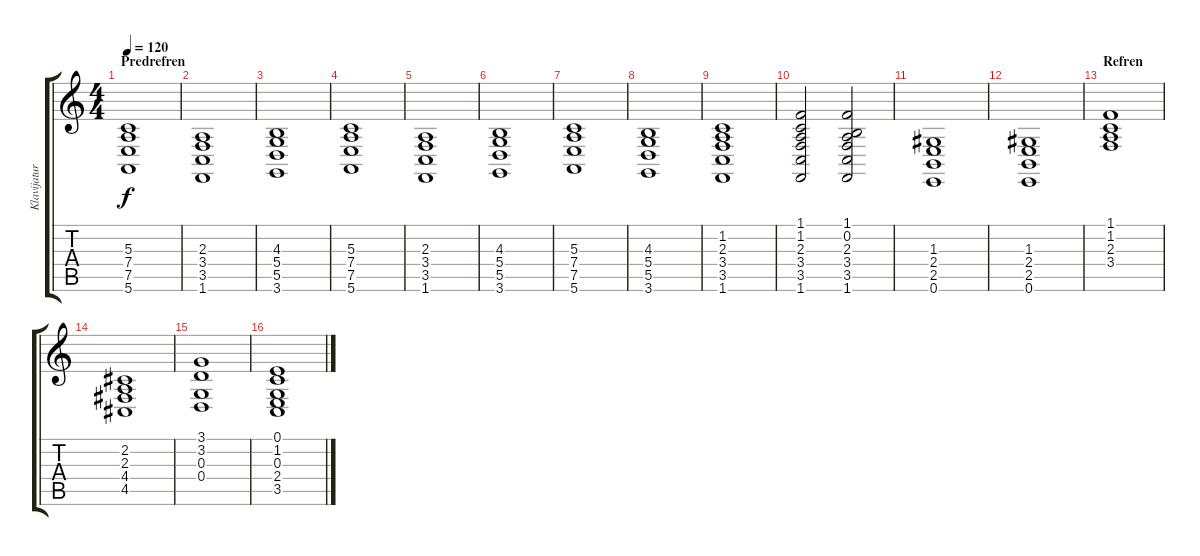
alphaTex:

\track ("Klavijature 2" "Klavijatur") {instrument drawbarorgan}
\staff {score tabs}
\tuning (E4 B3 G3 D3 A2 E2) {hide}
\ts (4 4)
\section ("" "Predrefren")
\tempo 120
\clef g2
\ks c
(5.3 7.4 7.5 5.6).1{dy f} |
(2.3 3.4 3.5 1.6).1 |
(4.3 5.4 5.5 3.6).1 |
(5.3 7.4 7.5 5.6).1 |
(2.3 3.4 3.5 1.6).1 |
(4.3 5.4 5.5 3.6).1 |
(5.3 7.4 7.5 5.6).1 |
(4.3 5.4 5.5 3.6).1 |
(1.2 2.3 3.4 3.5 1.6).1 |
(1.1 1.2 2.3 3.4 3.5 1.6).2 (1.1 0.2 2.3 3.4 3.5 1.6).2 |
(1.3 2.4 2.5 0.6).1 |
(1.3 2.4 2.5 0.6).1 |
\section ("" "Refren")
(1.1 1.2 2.3 3.4).1 |
(2.2 2.3 4.4 4.5).1 |
(3.1 3.2 0.3 0.4).1 |
(0.1 1.2 0.3 2.4 3.5).1
